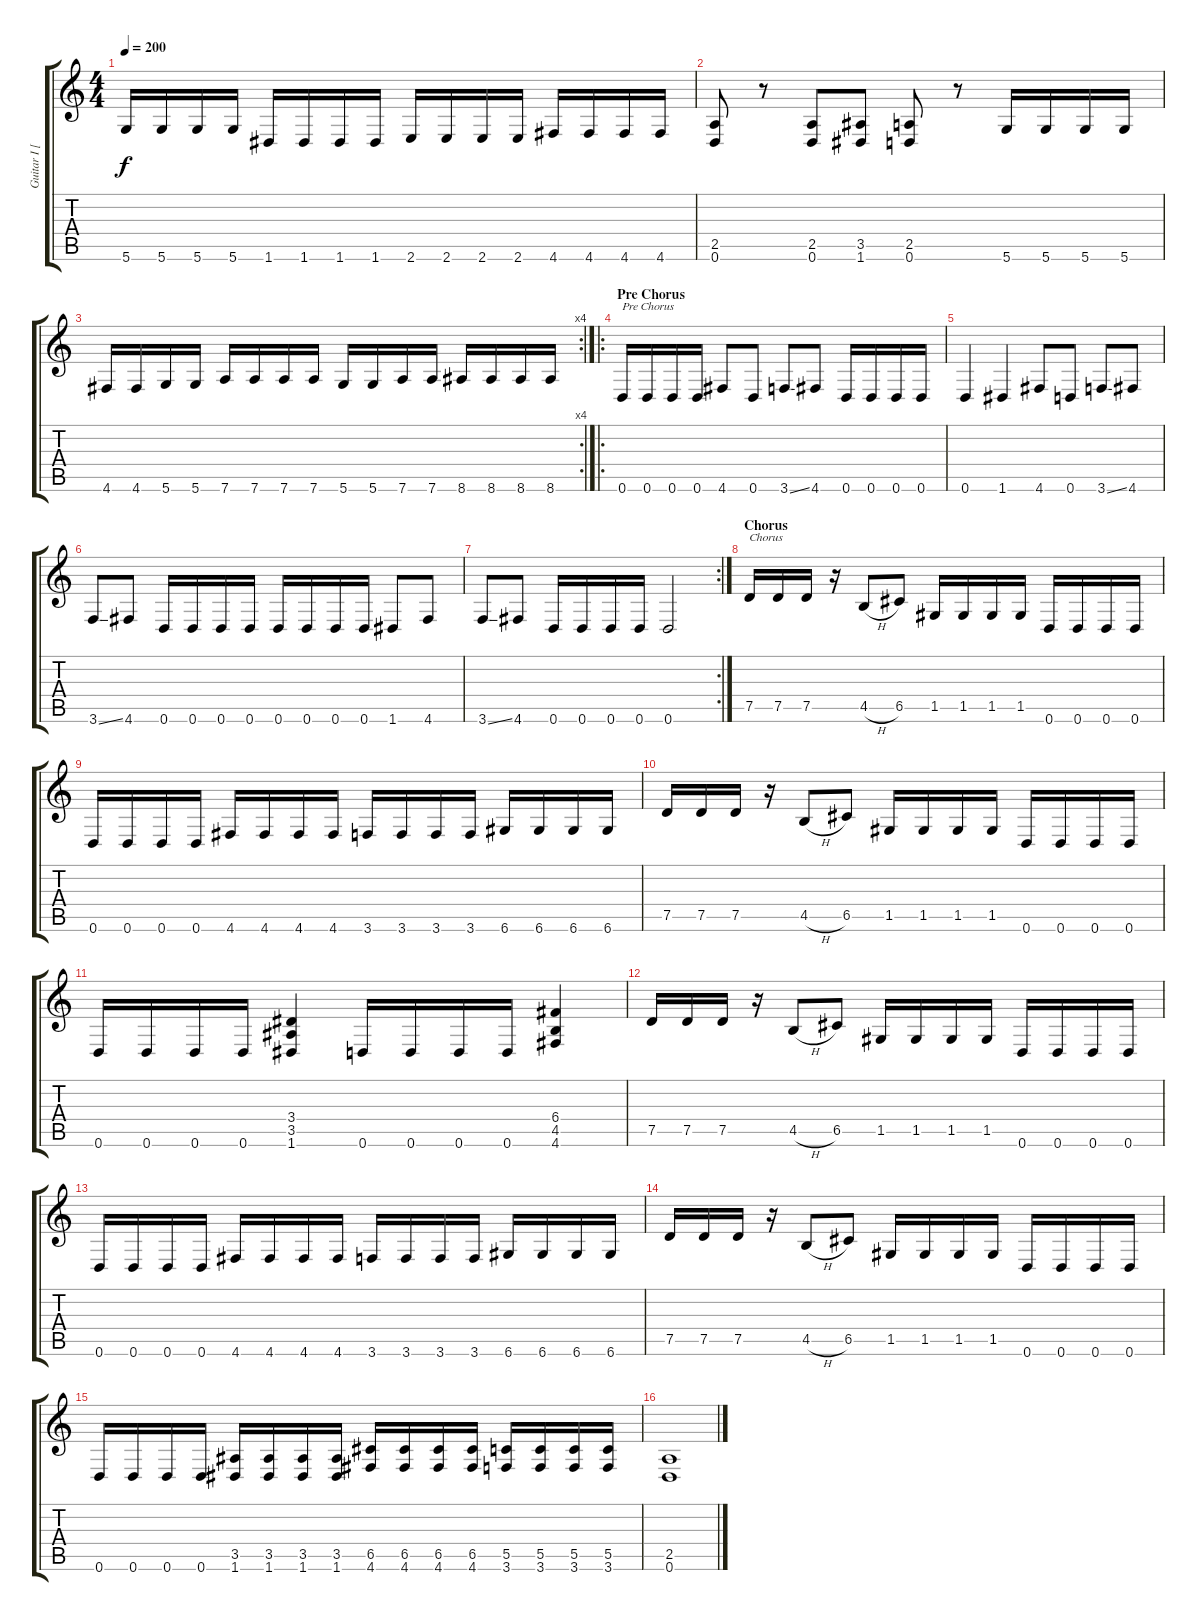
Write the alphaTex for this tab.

\track ("Guitar I [Vogg]" "Guitar I [") {instrument distortionguitar}
\staff {score tabs}
\tuning (D4 A3 F3 C3 G2 D2) {hide}
\ts (4 4)
\tempo 200
\clef g2
\ks c
5.6.16{dy f} 5.6.16 5.6.16 5.6.16 1.6.16 1.6.16 1.6.16 1.6.16 2.6.16 2.6.16 2.6.16 2.6.16 4.6.16 4.6.16 4.6.16 4.6.16 |
(2.5 0.6).8 r.8 (2.5 0.6).8 (3.5 1.6).8 (2.5 0.6).8 r.8 5.6.16 5.6.16 5.6.16 5.6.16 |
\rc 4
4.6.16 4.6.16 5.6.16 5.6.16 7.6.16 7.6.16 7.6.16 7.6.16 5.6.16 5.6.16 7.6.16 7.6.16 8.6.16 8.6.16 8.6.16 8.6.16 |
\ro
\section ("" "Pre Chorus")
0.6.16{txt "Pre Chorus"} 0.6.16 0.6.16 0.6.16 4.6.8 0.6.8 3.6{ss}.8 4.6.8 0.6.16 0.6.16 0.6.16 0.6.16 |
0.6.4 1.6.4 4.6.8 0.6.8 3.6{ss}.8 4.6.8 |
3.6{ss}.8 4.6.8 0.6.16 0.6.16 0.6.16 0.6.16 0.6.16 0.6.16 0.6.16 0.6.16 1.6.8 4.6.8 |
\rc 2
3.6{ss}.8 4.6.8 0.6.16 0.6.16 0.6.16 0.6.16 0.6.2 |
\section ("" "Chorus")
7.5.16{txt "Chorus"} 7.5.16 7.5.16 r.16 4.5{h}.8 6.5.8 1.5.16 1.5.16 1.5.16 1.5.16 0.6.16 0.6.16 0.6.16 0.6.16 |
0.6.16 0.6.16 0.6.16 0.6.16 4.6.16 4.6.16 4.6.16 4.6.16 3.6.16 3.6.16 3.6.16 3.6.16 6.6.16 6.6.16 6.6.16 6.6.16 |
7.5.16 7.5.16 7.5.16 r.16 4.5{h}.8 6.5.8 1.5.16 1.5.16 1.5.16 1.5.16 0.6.16 0.6.16 0.6.16 0.6.16 |
0.6.16 0.6.16 0.6.16 0.6.16 (3.4 3.5 1.6).4 0.6.16 0.6.16 0.6.16 0.6.16 (6.4 4.5 4.6).4 |
7.5.16 7.5.16 7.5.16 r.16 4.5{h}.8 6.5.8 1.5.16 1.5.16 1.5.16 1.5.16 0.6.16 0.6.16 0.6.16 0.6.16 |
0.6.16 0.6.16 0.6.16 0.6.16 4.6.16 4.6.16 4.6.16 4.6.16 3.6.16 3.6.16 3.6.16 3.6.16 6.6.16 6.6.16 6.6.16 6.6.16 |
7.5.16 7.5.16 7.5.16 r.16 4.5{h}.8 6.5.8 1.5.16 1.5.16 1.5.16 1.5.16 0.6.16 0.6.16 0.6.16 0.6.16 |
0.6.16 0.6.16 0.6.16 0.6.16 (3.5 1.6).16 (3.5 1.6).16 (3.5 1.6).16 (3.5 1.6).16 (6.5 4.6).16 (6.5 4.6).16 (6.5 4.6).16 (6.5 4.6).16 (5.5 3.6).16 (5.5 3.6).16 (5.5 3.6).16 (5.5 3.6).16 |
(2.5 0.6).1
